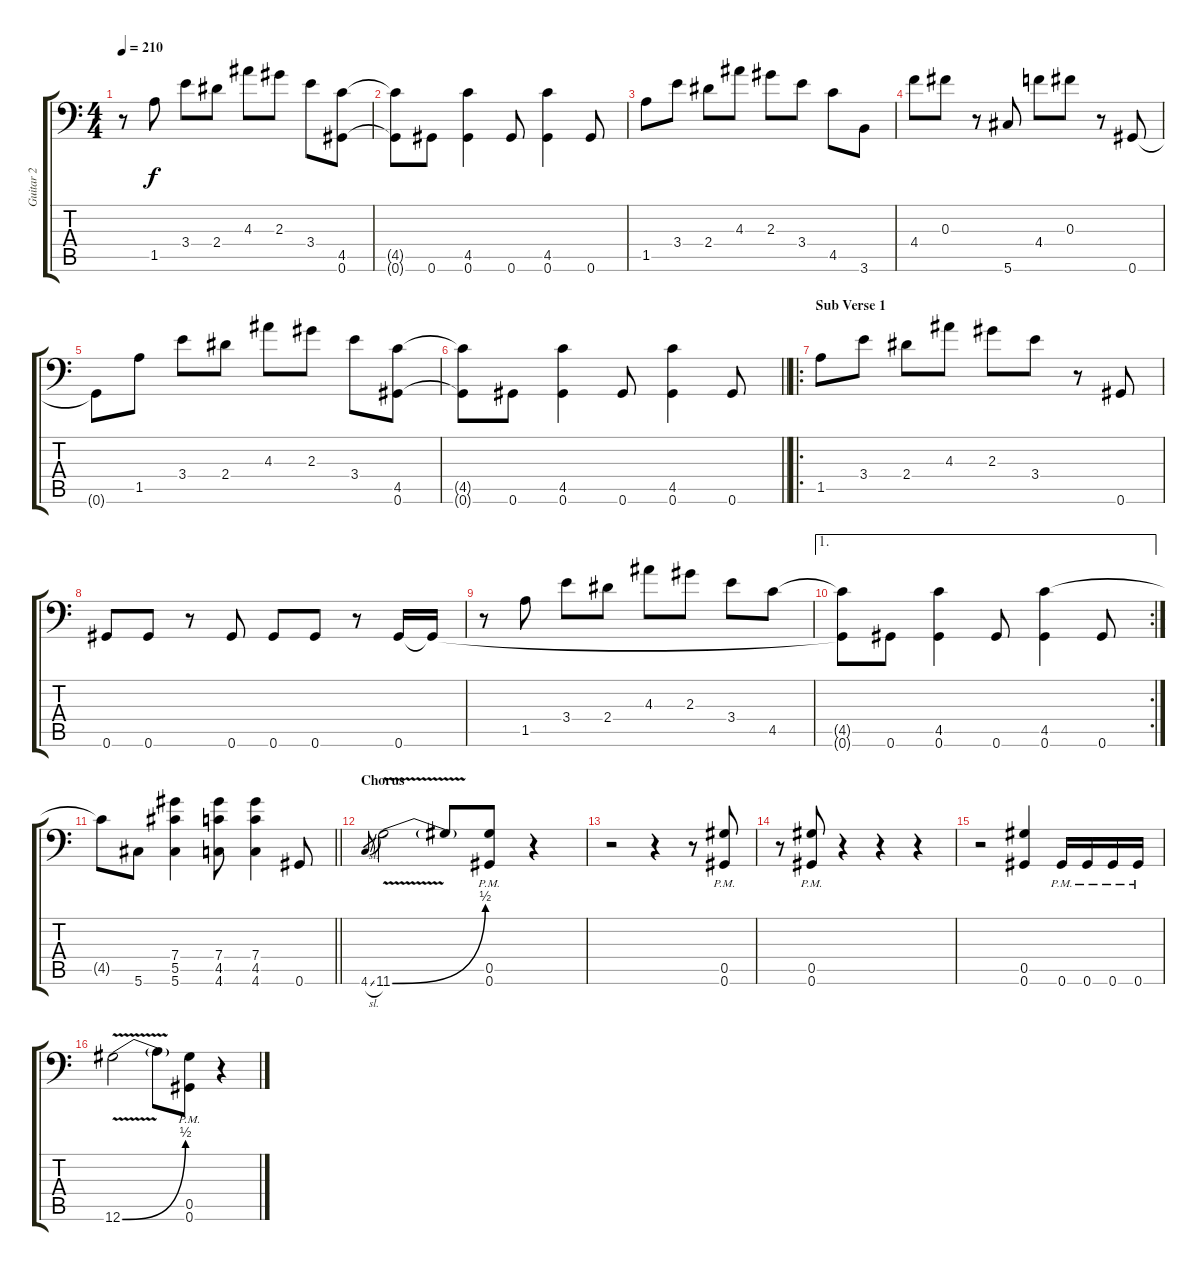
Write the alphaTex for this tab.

\track ("Guitar 2" "Guitar 2") {instrument distortionguitar}
\staff {score tabs}
\tuning (Eb4 Bb3 Gb3 Db3 Ab2 Ab1) {hide}
\ts (4 4)
\tempo 210
\clef f4
\ks c
r.8{dy f} 1.5.8 3.4.8 2.4.8 4.3.8 2.3.8 3.4.8 (4.5 0.6).8 |
(4.5{t} 0.6{t}).8 0.6.8 (4.5 0.6).4 0.6.8 (4.5 0.6).4 0.6.8 |
1.5.8 3.4.8 2.4.8 4.3.8 2.3.8 3.4.8 4.5.8 3.6.8 |
4.4.8 0.3.8 r.8 5.6.8 4.4.8 0.3.8 r.8 0.6.8 |
0.6{t}.8 1.5.8 3.4.8 2.4.8 4.3.8 2.3.8 3.4.8 (4.5 0.6).8 |
\barLineRight lightlight
(4.5{t} 0.6{t}).8 0.6.8 (4.5 0.6).4 0.6.8 (4.5 0.6).4 0.6.8 |
\ro
\section ("" "Sub Verse 1")
1.5.8 3.4.8 2.4.8 4.3.8 2.3.8 3.4.8 r.8 0.6.8 |
0.6.8 0.6.8 r.8 0.6.8 0.6.8 0.6.8 r.8 0.6.16 0.6{t}.16 |
r.8 1.5.8 3.4.8 2.4.8 4.3.8 2.3.8 3.4.8 4.5.8 |
\ae 1
\rc 2
(4.5{t} 0.6{t}).8 0.6.8 (4.5 0.6).4 0.6.8 (4.5 0.6).4 0.6.8 |
\barLineRight lightlight
4.5{t}.8 5.6.8 (7.4 5.5 5.6).4 (7.4 4.5 4.6).8 (7.4 4.5 4.6).4 0.6.8 |
\section ("" "Chorus")
4.6{sl}.8{gr} 11.6{be (bend 0 0 60 2) v}.2 11.6{t}.8 (0.5 0.6{pm}).8 r.4 |
r.2 r.4 r.8 (0.5{pm} 0.6{pm}).8 |
r.8 (0.5{pm} 0.6{pm}).8 r.4 r.4 r.4 |
r.2 (0.5 0.6).4 0.6{pm}.16 0.6{pm}.16 0.6{pm}.16 0.6{pm}.16 |
12.6{be (bend 0 0 60 2) v}.2 12.6{t}.8 (0.5{pm} 0.6{pm}).8 r.4
